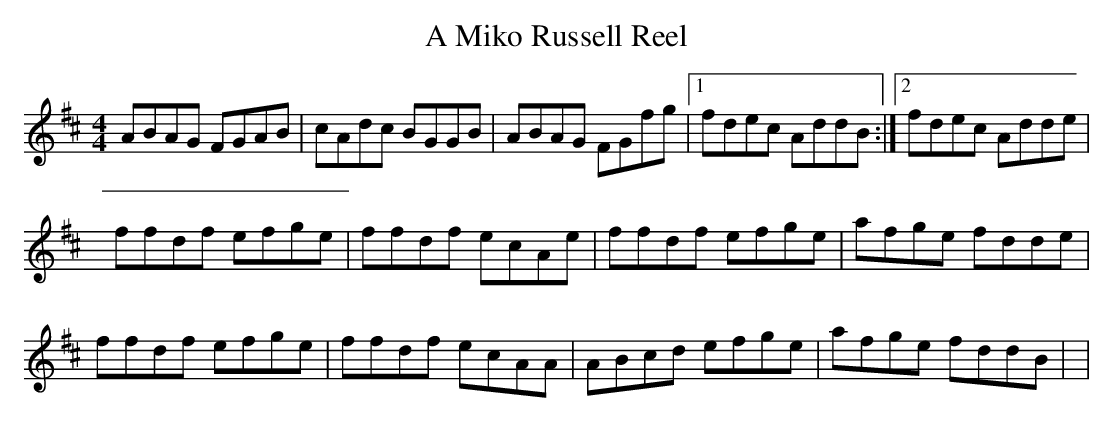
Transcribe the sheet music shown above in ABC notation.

X:1
T:A Miko Russell Reel
M:4/4
L:1/8
K:D
ABAG FGAB|cAdc BGGB|ABAG FGfg|1 fdec AddB:|2 fdec Adde|
ffdf efge|ffdf ecAe|ffdf efge|afge fdde|
ffdf efge|ffdf ecAA|ABcd efge|afge fddB |>|
